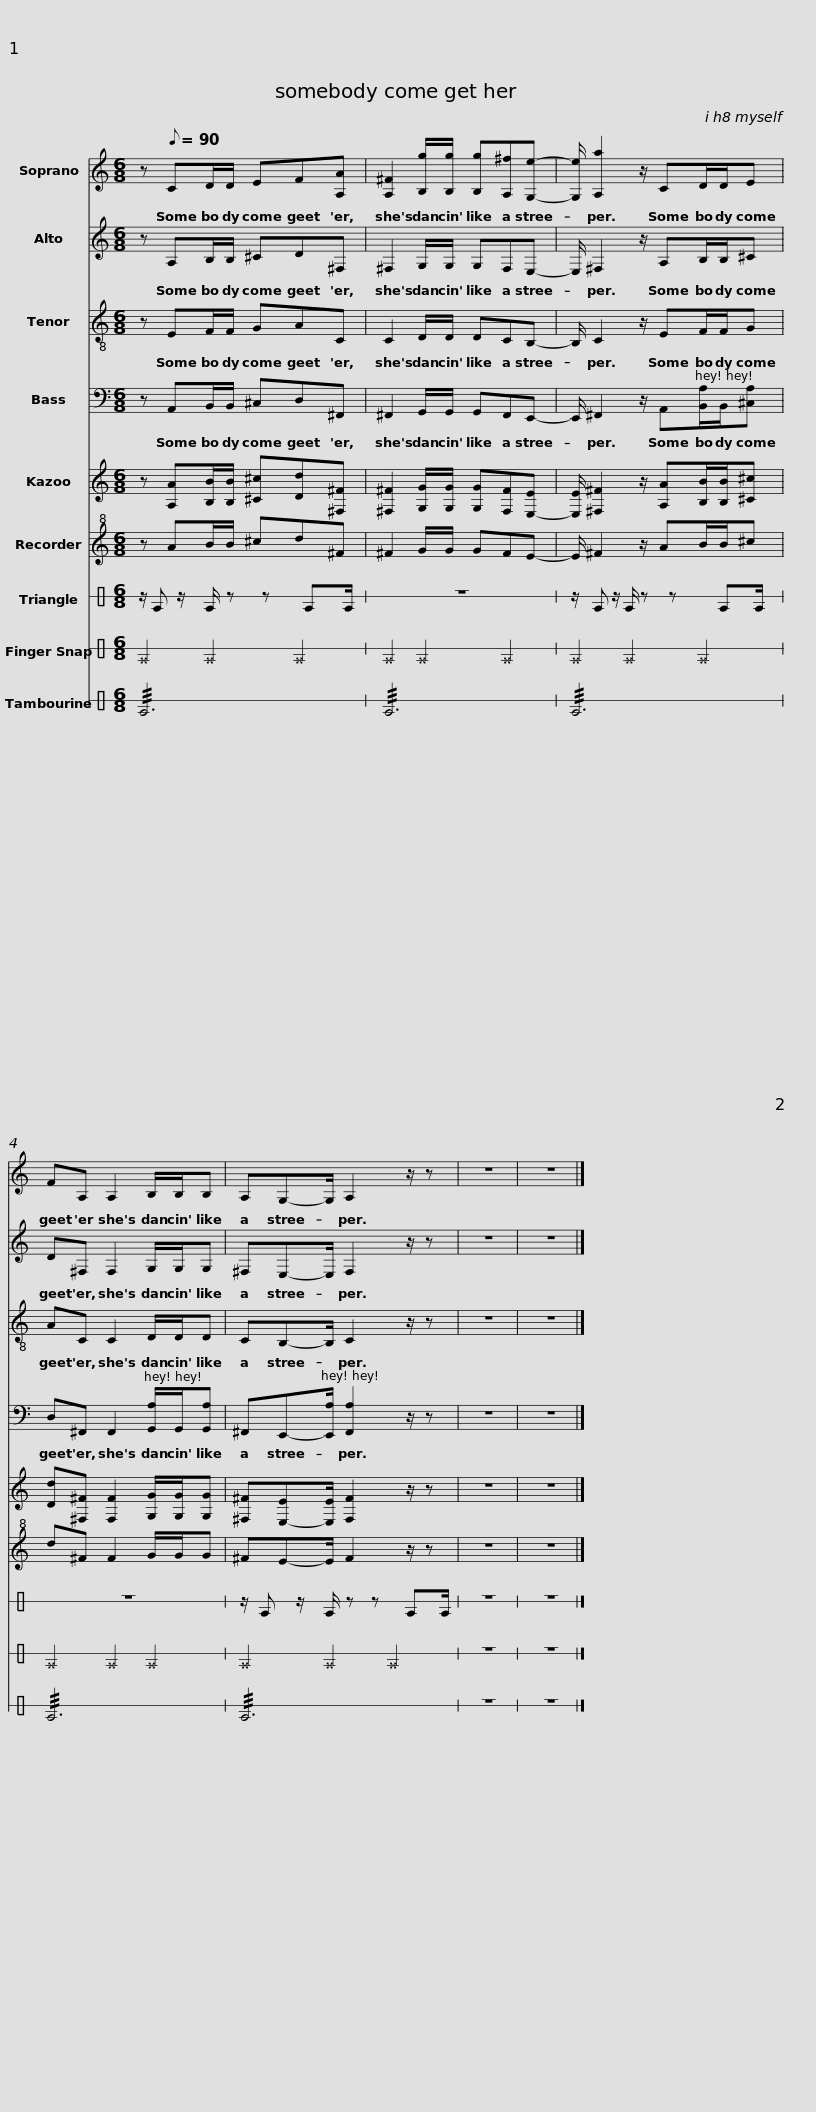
X:1
%%score 1 2 3 4 5 6 7 8 9
L:1/8
M:6/8
I:linebreak $
K:C
V:1 treble
V:2 treble
V:3 treble-8
V:4 bass
V:5 treble
V:6 treble+8
V:7 perc stafflines=1
K:none
V:8 perc stafflines=1
K:none
V:9 perc stafflines=1
K:none
V:1
 z[Q:1/8=90] CD/D/ EF[A,A] | [A,^F]2 [B,g]/[B,g]/ [B,g][A,^f][G,e]- | [G,e]/ [A,a]2 z/ CD/D/E |$ FA, A,2 B,/B,/B, | A,G,-G,/ A,2 z/ z | %5
 z6 | z6 |] %7
V:2
 z A,B,/B,/ ^CD^F, | ^F,2 G,/G,/ G,F,E,- | E,/ ^F,2 z/ A,B,/B,/^C |$ D^F, F,2 G,/G,/G, | ^F,E,-E,/ F,2 z/ z | %5
 z6 | z6 |] %7
V:3
 z EF/F/ GAC | C2 D/D/ DCB,- | B,/ C2 z/ EF/F/G |$ AC C2 D/D/D | CB,-B,/ C2 z/ z | %5
 z6 | z6 |] %7
V:4
 z A,,B,,/B,,/ ^C,D,^F,, | ^F,,2 G,,/G,,/ G,,F,,E,,- | E,,/ ^F,,2 z/ A,,[B,,A,]/B,,/[^C,A,] |$ D,^F,, F,,2 [G,,A,]/G,,/[G,,A,] | ^F,,E,,-[E,,A,]/ [F,,A,]2 z/ z | %5
 z6 | z6 |] %7
V:5
 z [A,A][B,B]/[B,B]/ [^C^c][Dd][^F,^F] | [^F,^F]2 [G,G]/[G,G]/ [G,G][F,F][E,-E] | [E,E]/ [^F,^F]2 z/ [A,A][B,B]/[B,B]/[^C^c] |$ [Dd][^F,^F] [F,F]2 [G,G]/[G,G]/[G,G] | [^F,^F][E,-E][E,E]/ [F,F]2 z/ z | %5
 z6 | z6 |] %7
V:6
 z AB/B/ ^cd^F | ^F2 G/G/ GFE- | E/ ^F2 z/ AB/B/^c |$ d^F F2 G/G/G | ^FE-E/ F2 z/ z | %5
 z6 | z6 |] %7
V:7
 z/ E z/ E/ z z EE/ | z6 | z/ E z/ E/ z z EE/ |$ z6 | z/ E z/ E/ z z EE/ | %5
 z6 | z6 |] %7
V:8
 ^E2 ^E2 ^E2 | ^E2 ^E2 ^E2 | ^E2 ^E2 ^E2 |$ ^E2 ^E2 ^E2 | ^E2 ^E2 ^E2 | %5
 z6 | z6 |] %7
V:9
 !///!E6 | !///!E6 | !///!E6 |$ !///!E6 | !///!E6 | %5
 z6 | z6 |] %7
